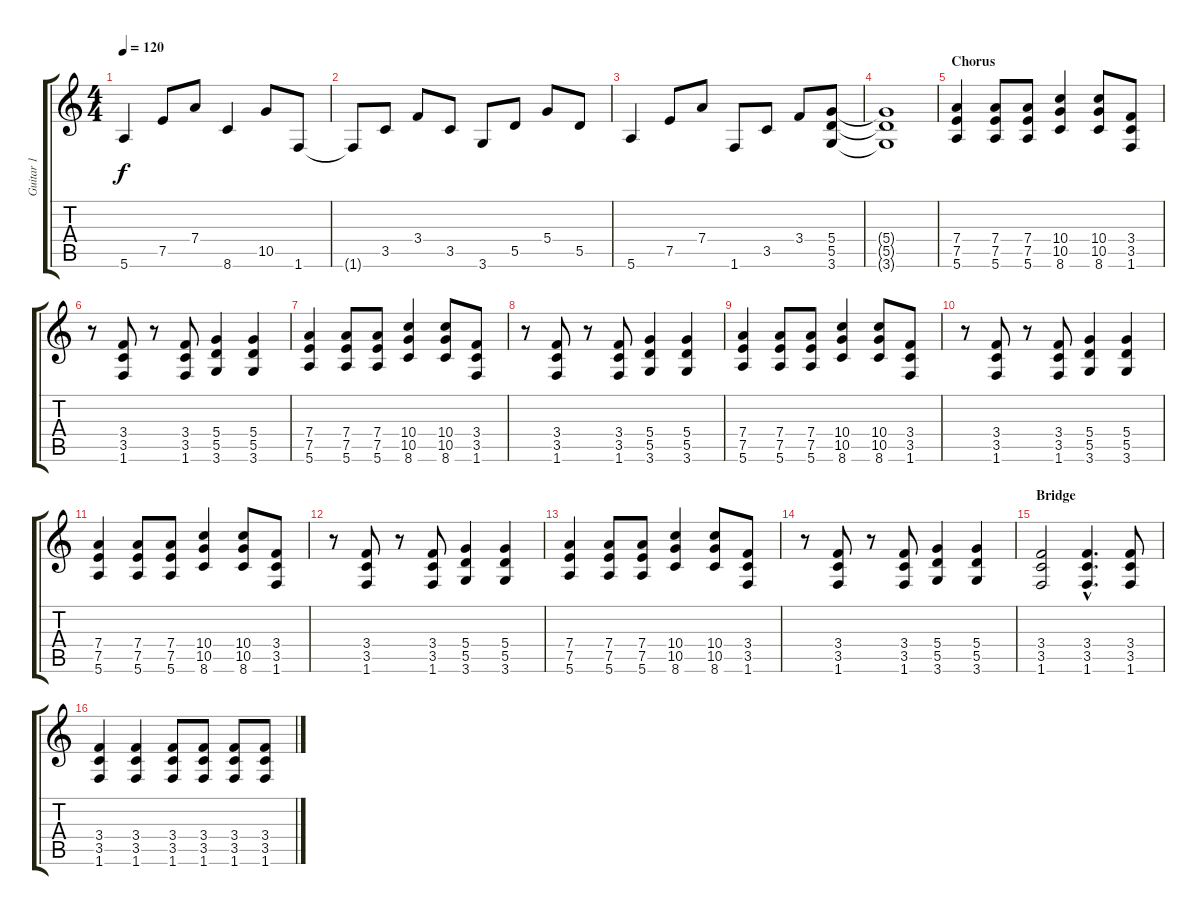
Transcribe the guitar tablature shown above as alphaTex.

\track ("Guitar 1" "Guitar 1") {instrument electricguitarclean}
\staff {score tabs}
\tuning (E4 B3 G3 D3 A2 E2) {hide}
\ts (4 4)
\tempo 120
\clef g2
\ks c
5.6.4{dy f} 7.5.8 7.4.8 8.6.4 10.5.8 1.6.8 |
1.6{t}.8 3.5.8 3.4.8 3.5.8 3.6.8 5.5.8 5.4.8 5.5.8 |
5.6.4 7.5.8 7.4.8 1.6.8 3.5.8 3.4.8 (5.4 5.5 3.6).8{instrument overdrivenguitar} |
(5.4{t} 5.5{t} 3.6{t}).1 |
\section ("" "Chorus")
(7.4 7.5 5.6).4 (7.4 7.5 5.6).8 (7.4 7.5 5.6).8 (10.4 10.5 8.6).4 (10.4 10.5 8.6).8 (3.4 3.5 1.6).8 |
r.8 (3.4 3.5 1.6).8 r.8 (3.4 3.5 1.6).8 (5.4 5.5 3.6).4 (5.4 5.5 3.6).4 |
(7.4 7.5 5.6).4 (7.4 7.5 5.6).8 (7.4 7.5 5.6).8 (10.4 10.5 8.6).4 (10.4 10.5 8.6).8 (3.4 3.5 1.6).8 |
r.8 (3.4 3.5 1.6).8 r.8 (3.4 3.5 1.6).8 (5.4 5.5 3.6).4 (5.4 5.5 3.6).4 |
(7.4 7.5 5.6).4 (7.4 7.5 5.6).8 (7.4 7.5 5.6).8 (10.4 10.5 8.6).4 (10.4 10.5 8.6).8 (3.4 3.5 1.6).8 |
r.8 (3.4 3.5 1.6).8 r.8 (3.4 3.5 1.6).8 (5.4 5.5 3.6).4 (5.4 5.5 3.6).4 |
(7.4 7.5 5.6).4 (7.4 7.5 5.6).8 (7.4 7.5 5.6).8 (10.4 10.5 8.6).4 (10.4 10.5 8.6).8 (3.4 3.5 1.6).8 |
r.8 (3.4 3.5 1.6).8 r.8 (3.4 3.5 1.6).8 (5.4 5.5 3.6).4 (5.4 5.5 3.6).4 |
(7.4 7.5 5.6).4 (7.4 7.5 5.6).8 (7.4 7.5 5.6).8 (10.4 10.5 8.6).4 (10.4 10.5 8.6).8 (3.4 3.5 1.6).8 |
r.8 (3.4 3.5 1.6).8 r.8 (3.4 3.5 1.6).8 (5.4 5.5 3.6).4 (5.4 5.5 3.6).4 |
\section ("" "Bridge")
(3.4 3.5 1.6).2 (3.4{hac} 3.5{hac} 1.6{hac}).4{d} (3.4 3.5 1.6).8 |
(3.4 3.5 1.6).4 (3.4 3.5 1.6).4 (3.4 3.5 1.6).8 (3.4 3.5 1.6).8 (3.4 3.5 1.6).8 (3.4{ss} 3.5{ss} 1.6{ss}).8
